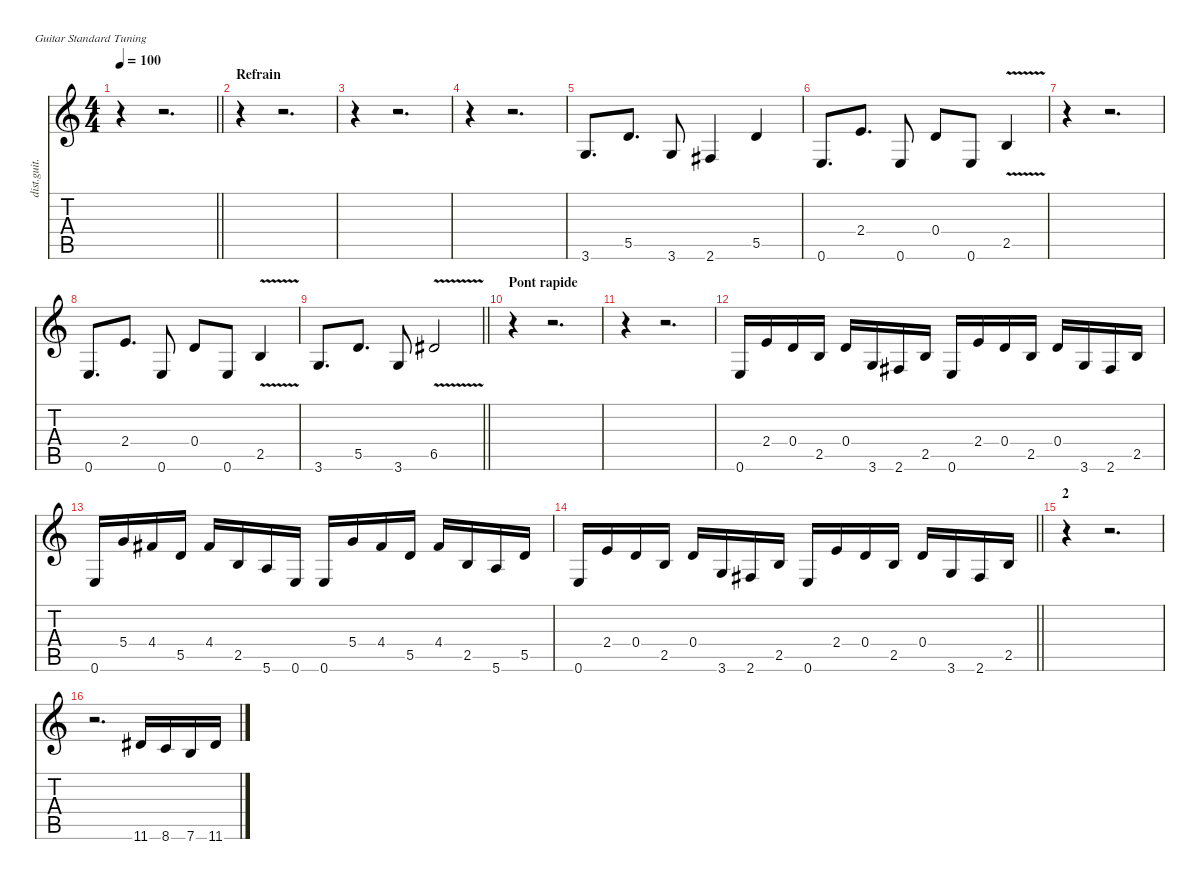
\defaultSystemsLayout 4
\hideDynamics
\bracketExtendMode nobrackets
\otherSystemsTrackNameOrientation horizontal
\track ("Reney" "dist.guit.") {instrument distortionguitar}
\staff {score tabs}
\tuning (E4 B3 G3 D3 A2 E2)
\ts (4 4)
\tempo 100
\clef g2
\barLineRight lightlight
\ks c
r.4{dy f} r.2{d} |
\section ("" "Refrain")
r.4 r.2{d} |
r.4 r.2{d} |
r.4 r.2{d} |
3.6.8{d} 5.5.8{d} 3.6.8 2.6{acc #}.4 5.5.4 |
0.6.8{d} 2.4.8{d} 0.6.8 0.4.8 0.6.8 2.5{v}.4 |
r.4 r.2{d} |
0.6.8{d} 2.4.8{d} 0.6.8 0.4.8 0.6.8 2.5{v}.4 |
\barLineRight lightlight
3.6.8{d} 5.5.8{d} 3.6.8 6.5{v acc #}.2 |
\section ("" "Pont rapide")
r.4 r.2{d} |
r.4 r.2{d} |
0.6.16 2.4.16 0.4.16 2.5.16 0.4.16 3.6.16 2.6{acc #}.16 2.5.16 0.6.16 2.4.16 0.4.16 2.5.16 0.4.16 3.6.16 2.6{acc #}.16 2.5.16 |
0.6.16 5.4.16 4.4{acc #}.16 5.5.16 4.4{acc #}.16 2.5.16 5.6.16 0.6.16 0.6.16 5.4.16 4.4{acc #}.16 5.5.16 4.4{acc #}.16 2.5.16 5.6.16 5.5.16 |
\barLineRight lightlight
0.6.16 2.4.16 0.4.16 2.5.16 0.4.16 3.6.16 2.6{acc #}.16 2.5.16 0.6.16 2.4.16 0.4.16 2.5.16 0.4.16 3.6.16 2.6{acc #}.16 2.5.16 |
\section ("" "2")
r.4 r.2{d} |
r.2{d} 11.6{acc #}.16 8.6.16 7.6.16 11.6{acc #}.16
